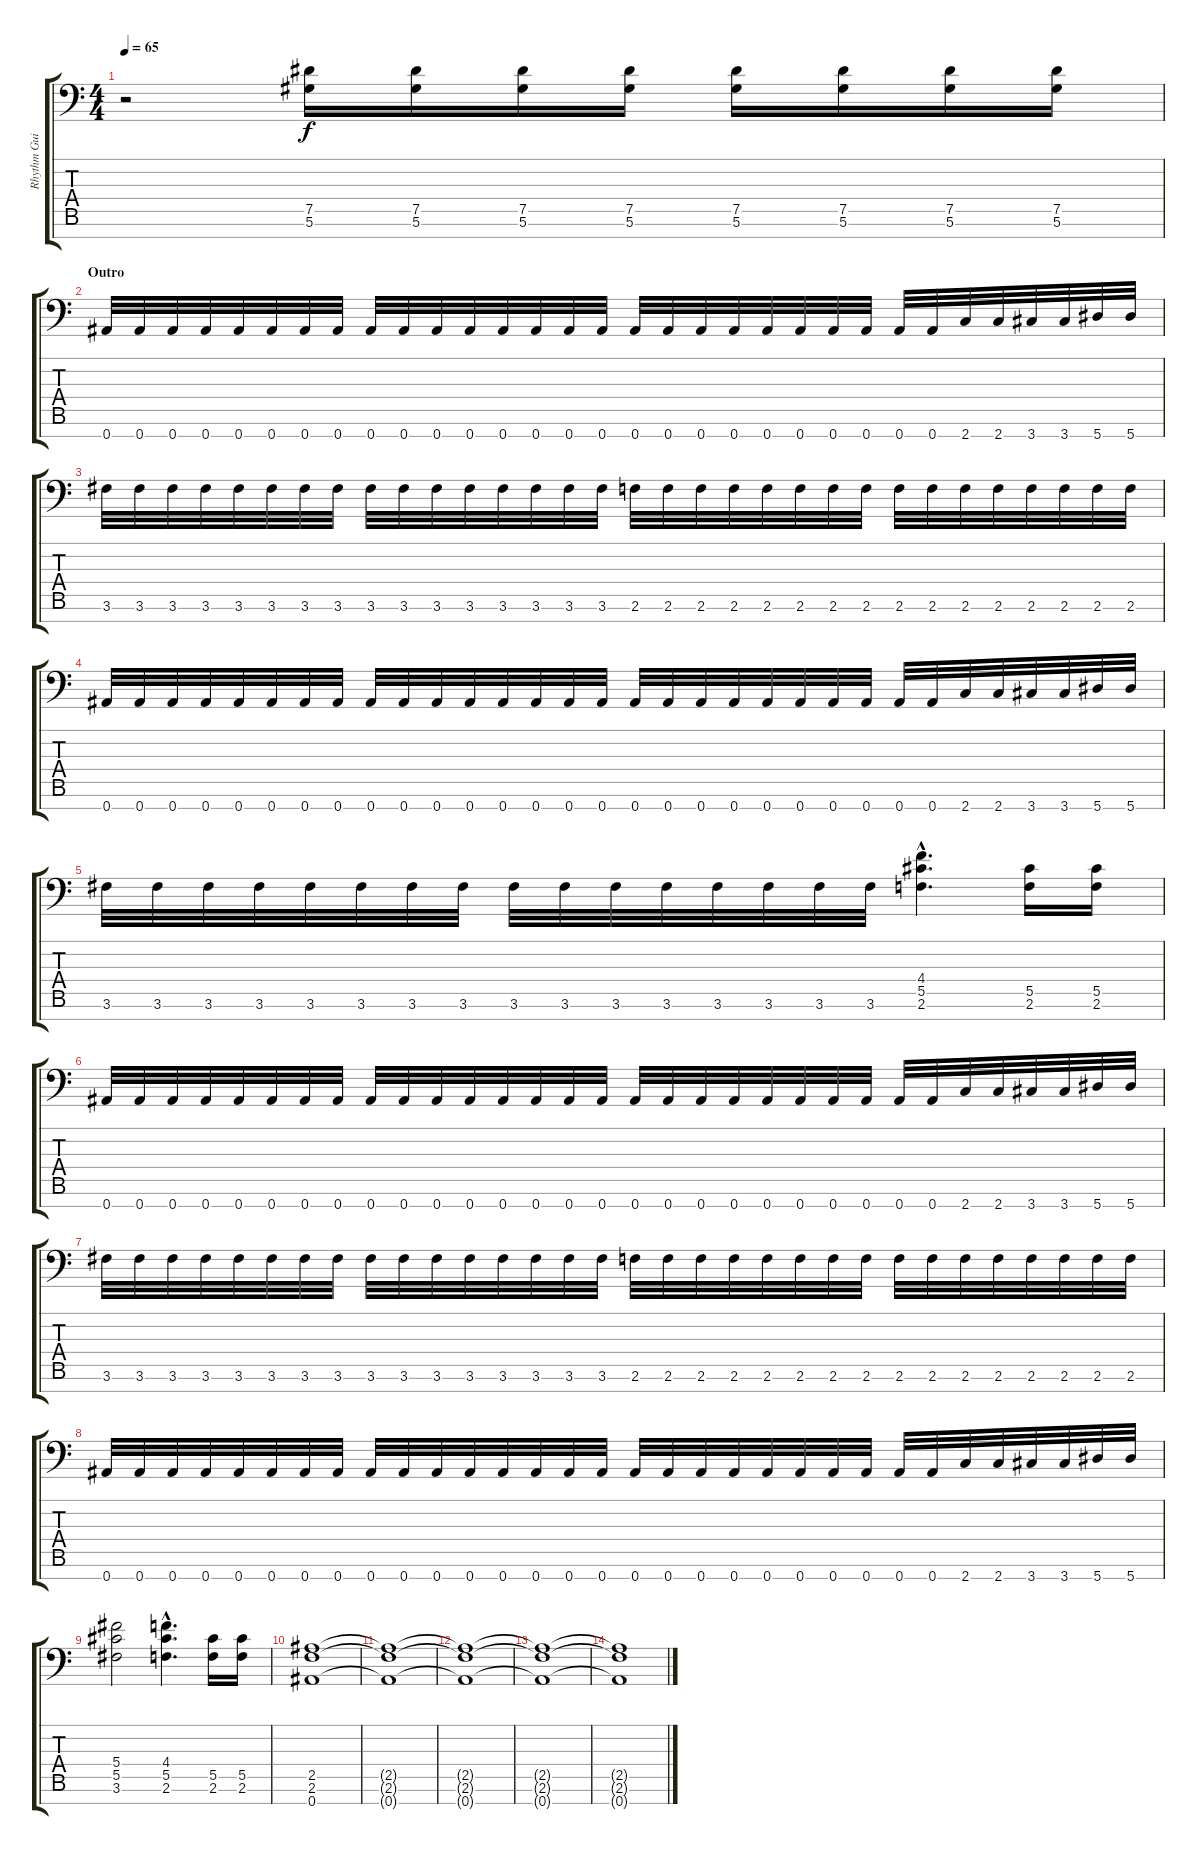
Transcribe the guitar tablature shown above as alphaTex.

\track ("Rhythm Guitar" "Rhythm Gui") {instrument electricguitarjazz}
\staff {score tabs}
\tuning (Eb4 Bb3 Gb3 Db3 Ab2 Eb2 Bb1) {hide}
\ts (4 4)
\tempo 65
\clef f4
\ks c
r.2{dy f} (7.5 5.6).16 (7.5 5.6).16 (7.5 5.6).16 (7.5 5.6).16 (7.5 5.6).16 (7.5 5.6).16 (7.5 5.6).16 (7.5 5.6).16 |
\section ("" "Outro")
0.7.32{volume 16} 0.7.32 0.7.32 0.7.32 0.7.32 0.7.32 0.7.32 0.7.32 0.7.32 0.7.32 0.7.32 0.7.32 0.7.32 0.7.32 0.7.32 0.7.32 0.7.32 0.7.32 0.7.32 0.7.32 0.7.32 0.7.32 0.7.32 0.7.32 0.7.32 0.7.32 2.7.32 2.7.32 3.7.32 3.7.32 5.7.32 5.7.32 |
3.6.32 3.6.32 3.6.32 3.6.32 3.6.32 3.6.32 3.6.32 3.6.32 3.6.32 3.6.32 3.6.32 3.6.32 3.6.32 3.6.32 3.6.32 3.6.32 2.6.32 2.6.32 2.6.32 2.6.32 2.6.32 2.6.32 2.6.32 2.6.32 2.6.32 2.6.32 2.6.32 2.6.32 2.6.32 2.6.32 2.6.32 2.6.32 |
0.7.32 0.7.32 0.7.32 0.7.32 0.7.32 0.7.32 0.7.32 0.7.32 0.7.32 0.7.32 0.7.32 0.7.32 0.7.32 0.7.32 0.7.32 0.7.32 0.7.32 0.7.32 0.7.32 0.7.32 0.7.32 0.7.32 0.7.32 0.7.32 0.7.32 0.7.32 2.7.32 2.7.32 3.7.32 3.7.32 5.7.32 5.7.32 |
3.6.32 3.6.32 3.6.32 3.6.32 3.6.32 3.6.32 3.6.32 3.6.32 3.6.32 3.6.32 3.6.32 3.6.32 3.6.32 3.6.32 3.6.32 3.6.32 (4.4{hac} 5.5{hac} 2.6{hac}).4{d} (5.5 2.6).16 (5.5 2.6).16 |
0.7.32 0.7.32 0.7.32 0.7.32 0.7.32 0.7.32 0.7.32 0.7.32 0.7.32 0.7.32 0.7.32 0.7.32 0.7.32 0.7.32 0.7.32 0.7.32 0.7.32 0.7.32 0.7.32 0.7.32 0.7.32 0.7.32 0.7.32 0.7.32 0.7.32 0.7.32 2.7.32 2.7.32 3.7.32 3.7.32 5.7.32 5.7.32 |
3.6.32 3.6.32 3.6.32 3.6.32 3.6.32 3.6.32 3.6.32 3.6.32 3.6.32 3.6.32 3.6.32 3.6.32 3.6.32 3.6.32 3.6.32 3.6.32 2.6.32 2.6.32 2.6.32 2.6.32 2.6.32 2.6.32 2.6.32 2.6.32 2.6.32 2.6.32 2.6.32 2.6.32 2.6.32 2.6.32 2.6.32 2.6.32 |
0.7.32 0.7.32 0.7.32 0.7.32 0.7.32 0.7.32 0.7.32 0.7.32 0.7.32 0.7.32 0.7.32 0.7.32 0.7.32 0.7.32 0.7.32 0.7.32 0.7.32 0.7.32 0.7.32 0.7.32 0.7.32 0.7.32 0.7.32 0.7.32 0.7.32 0.7.32 2.7.32 2.7.32 3.7.32 3.7.32 5.7.32 5.7.32 |
(5.4 5.5 3.6).2 (4.4{hac} 5.5{hac} 2.6{hac}).4{d} (5.5 2.6).16 (5.5 2.6).16 |
(2.5 2.6 0.7).1 |
(2.5{t} 2.6{t} 0.7{t}).1 |
(2.5{t} 2.6{t} 0.7{t}).1 |
(2.5{t} 2.6{t} 0.7{t}).1 |
(2.5{t} 2.6{t} 0.7{t}).1
